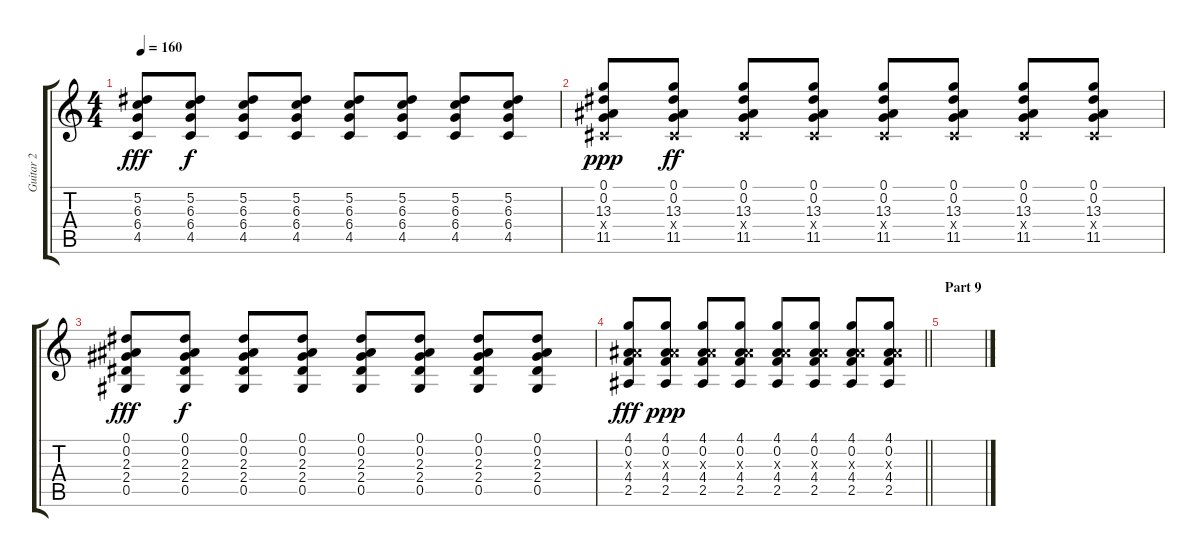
\track ("Guitar 2" "Guitar 2") {instrument electricguitarclean}
\staff {score tabs}
\tuning (Eb4 Bb3 Gb3 Db3 Ab2 Eb2) {hide}
\ts (4 4)
\tempo 160
\clef g2
\ks c
(5.2 6.3 6.4 4.5).8{dy fff} (5.2 6.3 6.4 4.5).8{dy f} (5.2 6.3 6.4 4.5).8 (5.2 6.3 6.4 4.5).8 (5.2 6.3 6.4 4.5).8 (5.2 6.3 6.4 4.5).8 (5.2 6.3 6.4 4.5).8 (5.2 6.3 6.4 4.5).8 |
(0.1 0.2 13.3 0.4{x} 11.5).8{dy ppp} (0.1 0.2 13.3 0.4{x} 11.5).8{dy ff} (0.1 0.2 13.3 0.4{x} 11.5).8 (0.1 0.2 13.3 0.4{x} 11.5).8 (0.1 0.2 13.3 0.4{x} 11.5).8 (0.1 0.2 13.3 0.4{x} 11.5).8 (0.1 0.2 13.3 0.4{x} 11.5).8 (0.1 0.2 13.3 0.4{x} 11.5).8 |
(0.1 0.2 2.3 2.4 0.5).8{dy fff} (0.1 0.2 2.3 2.4 0.5).8{dy f} (0.1 0.2 2.3 2.4 0.5).8 (0.1 0.2 2.3 2.4 0.5).8 (0.1 0.2 2.3 2.4 0.5).8 (0.1 0.2 2.3 2.4 0.5).8 (0.1 0.2 2.3 2.4 0.5).8 (0.1 0.2 2.3 2.4 0.5).8 |
\barLineRight lightlight
(4.1 0.2 4.3{x} 4.4 2.5).8{dy fff} (4.1 0.2 4.3{x} 4.4 2.5).8{dy ppp} (4.1 0.2 4.3{x} 4.4 2.5).8 (4.1 0.2 4.3{x} 4.4 2.5).8 (4.1 0.2 4.3{x} 4.4 2.5).8 (4.1 0.2 4.3{x} 4.4 2.5).8 (4.1 0.2 4.3{x} 4.4 2.5).8 (4.1 0.2 4.3{x} 4.4 2.5).8 |
\section ("" "Part 9")
